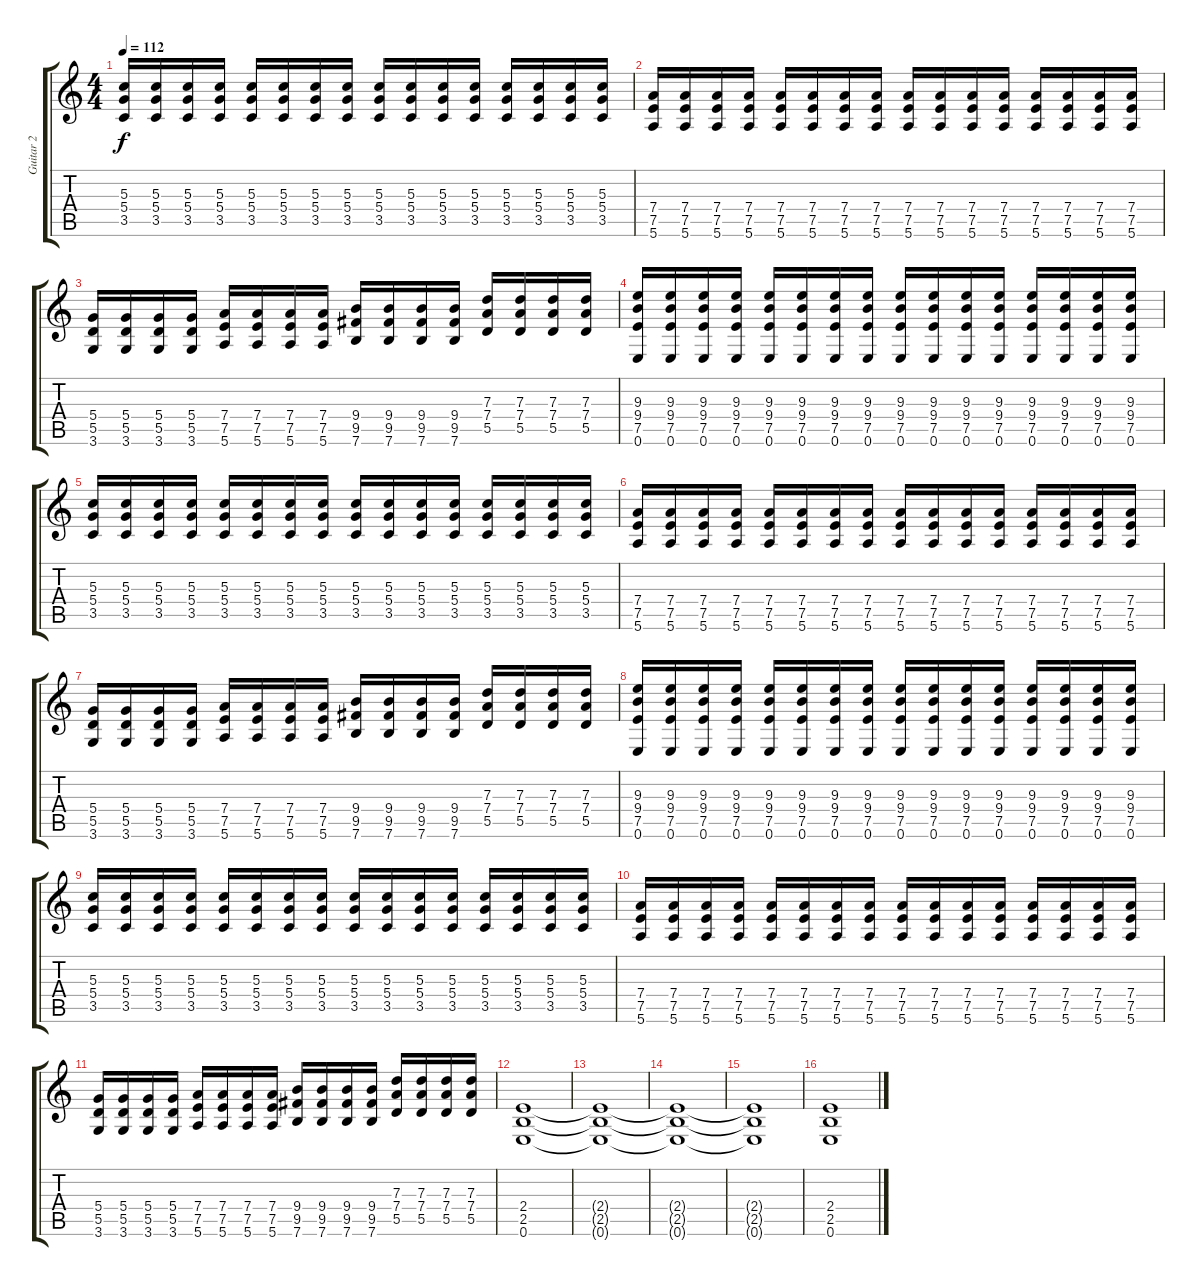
\track ("Guitar 2" "Guitar 2") {instrument distortionguitar}
\staff {score tabs}
\tuning (E4 B3 G3 D3 A2 E2) {hide}
\ts (4 4)
\tempo 112
\clef g2
\ks c
(5.3 5.4 3.5).16{dy f} (5.3 5.4 3.5).16 (5.3 5.4 3.5).16 (5.3 5.4 3.5).16 (5.3 5.4 3.5).16 (5.3 5.4 3.5).16 (5.3 5.4 3.5).16 (5.3 5.4 3.5).16 (5.3 5.4 3.5).16 (5.3 5.4 3.5).16 (5.3 5.4 3.5).16 (5.3 5.4 3.5).16 (5.3 5.4 3.5).16 (5.3 5.4 3.5).16 (5.3 5.4 3.5).16 (5.3 5.4 3.5).16 |
(7.4 7.5 5.6).16 (7.4 7.5 5.6).16 (7.4 7.5 5.6).16 (7.4 7.5 5.6).16 (7.4 7.5 5.6).16 (7.4 7.5 5.6).16 (7.4 7.5 5.6).16 (7.4 7.5 5.6).16 (7.4 7.5 5.6).16 (7.4 7.5 5.6).16 (7.4 7.5 5.6).16 (7.4 7.5 5.6).16 (7.4 7.5 5.6).16 (7.4 7.5 5.6).16 (7.4 7.5 5.6).16 (7.4 7.5 5.6).16 |
(5.4 5.5 3.6).16 (5.4 5.5 3.6).16 (5.4 5.5 3.6).16 (5.4 5.5 3.6).16 (7.4 7.5 5.6).16 (7.4 7.5 5.6).16 (7.4 7.5 5.6).16 (7.4 7.5 5.6).16 (9.4 9.5 7.6).16 (9.4 9.5 7.6).16 (9.4 9.5 7.6).16 (9.4 9.5 7.6).16 (7.3 7.4 5.5).16 (7.3 7.4 5.5).16 (7.3 7.4 5.5).16 (7.3 7.4 5.5).16 |
(9.3 9.4 7.5 0.6).16 (9.3 9.4 7.5 0.6).16 (9.3 9.4 7.5 0.6).16 (9.3 9.4 7.5 0.6).16 (9.3 9.4 7.5 0.6).16 (9.3 9.4 7.5 0.6).16 (9.3 9.4 7.5 0.6).16 (9.3 9.4 7.5 0.6).16 (9.3 9.4 7.5 0.6).16 (9.3 9.4 7.5 0.6).16 (9.3 9.4 7.5 0.6).16 (9.3 9.4 7.5 0.6).16 (9.3 9.4 7.5 0.6).16 (9.3 9.4 7.5 0.6).16 (9.3 9.4 7.5 0.6).16 (9.3 9.4 7.5 0.6).16 |
(5.3 5.4 3.5).16 (5.3 5.4 3.5).16 (5.3 5.4 3.5).16 (5.3 5.4 3.5).16 (5.3 5.4 3.5).16 (5.3 5.4 3.5).16 (5.3 5.4 3.5).16 (5.3 5.4 3.5).16 (5.3 5.4 3.5).16 (5.3 5.4 3.5).16 (5.3 5.4 3.5).16 (5.3 5.4 3.5).16 (5.3 5.4 3.5).16 (5.3 5.4 3.5).16 (5.3 5.4 3.5).16 (5.3 5.4 3.5).16 |
(7.4 7.5 5.6).16 (7.4 7.5 5.6).16 (7.4 7.5 5.6).16 (7.4 7.5 5.6).16 (7.4 7.5 5.6).16 (7.4 7.5 5.6).16 (7.4 7.5 5.6).16 (7.4 7.5 5.6).16 (7.4 7.5 5.6).16 (7.4 7.5 5.6).16 (7.4 7.5 5.6).16 (7.4 7.5 5.6).16 (7.4 7.5 5.6).16 (7.4 7.5 5.6).16 (7.4 7.5 5.6).16 (7.4 7.5 5.6).16 |
(5.4 5.5 3.6).16 (5.4 5.5 3.6).16 (5.4 5.5 3.6).16 (5.4 5.5 3.6).16 (7.4 7.5 5.6).16 (7.4 7.5 5.6).16 (7.4 7.5 5.6).16 (7.4 7.5 5.6).16 (9.4 9.5 7.6).16 (9.4 9.5 7.6).16 (9.4 9.5 7.6).16 (9.4 9.5 7.6).16 (7.3 7.4 5.5).16 (7.3 7.4 5.5).16 (7.3 7.4 5.5).16 (7.3 7.4 5.5).16 |
(9.3 9.4 7.5 0.6).16 (9.3 9.4 7.5 0.6).16 (9.3 9.4 7.5 0.6).16 (9.3 9.4 7.5 0.6).16 (9.3 9.4 7.5 0.6).16 (9.3 9.4 7.5 0.6).16 (9.3 9.4 7.5 0.6).16 (9.3 9.4 7.5 0.6).16 (9.3 9.4 7.5 0.6).16 (9.3 9.4 7.5 0.6).16 (9.3 9.4 7.5 0.6).16 (9.3 9.4 7.5 0.6).16 (9.3 9.4 7.5 0.6).16 (9.3 9.4 7.5 0.6).16 (9.3 9.4 7.5 0.6).16 (9.3 9.4 7.5 0.6).16 |
(5.3 5.4 3.5).16 (5.3 5.4 3.5).16 (5.3 5.4 3.5).16 (5.3 5.4 3.5).16 (5.3 5.4 3.5).16 (5.3 5.4 3.5).16 (5.3 5.4 3.5).16 (5.3 5.4 3.5).16 (5.3 5.4 3.5).16 (5.3 5.4 3.5).16 (5.3 5.4 3.5).16 (5.3 5.4 3.5).16 (5.3 5.4 3.5).16 (5.3 5.4 3.5).16 (5.3 5.4 3.5).16 (5.3 5.4 3.5).16 |
(7.4 7.5 5.6).16 (7.4 7.5 5.6).16 (7.4 7.5 5.6).16 (7.4 7.5 5.6).16 (7.4 7.5 5.6).16 (7.4 7.5 5.6).16 (7.4 7.5 5.6).16 (7.4 7.5 5.6).16 (7.4 7.5 5.6).16 (7.4 7.5 5.6).16 (7.4 7.5 5.6).16 (7.4 7.5 5.6).16 (7.4 7.5 5.6).16 (7.4 7.5 5.6).16 (7.4 7.5 5.6).16 (7.4 7.5 5.6).16 |
(5.4 5.5 3.6).16 (5.4 5.5 3.6).16 (5.4 5.5 3.6).16 (5.4 5.5 3.6).16 (7.4 7.5 5.6).16 (7.4 7.5 5.6).16 (7.4 7.5 5.6).16 (7.4 7.5 5.6).16 (9.4 9.5 7.6).16 (9.4 9.5 7.6).16 (9.4 9.5 7.6).16 (9.4 9.5 7.6).16 (7.3 7.4 5.5).16 (7.3 7.4 5.5).16 (7.3 7.4 5.5).16 (7.3 7.4 5.5).16 |
(2.4 2.5 0.6).1 |
(2.4{t} 2.5{t} 0.6{t}).1 |
(2.4{t} 2.5{t} 0.6{t}).1 |
(2.4{t} 2.5{t} 0.6{t}).1 |
(2.4 2.5 0.6).1
